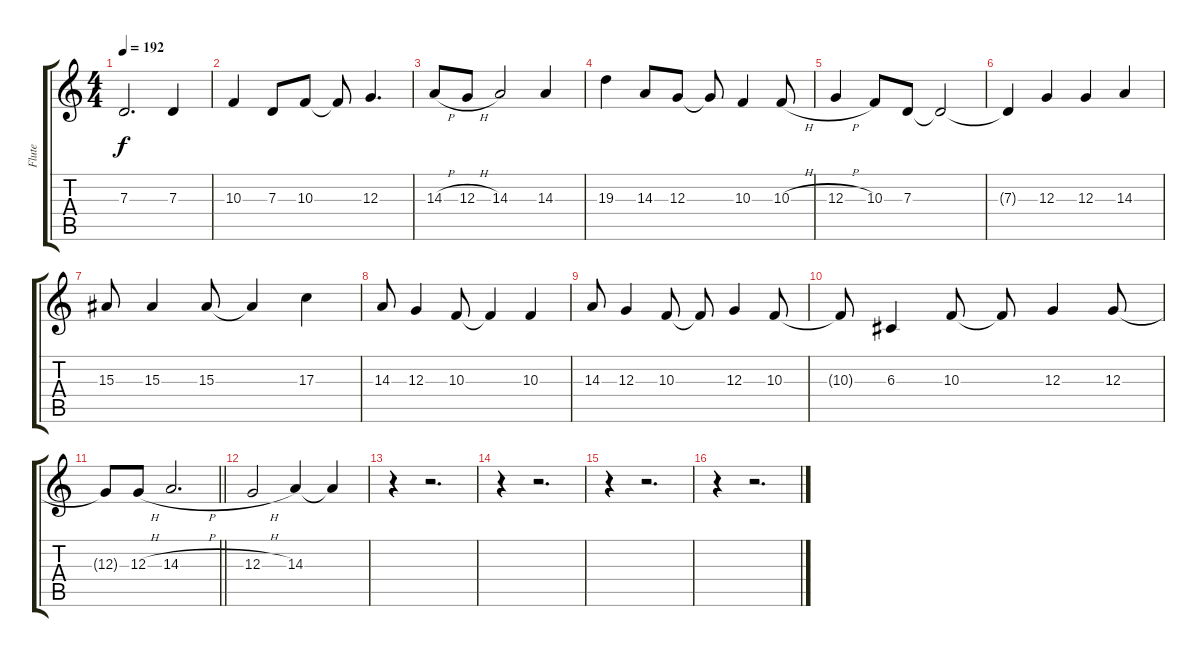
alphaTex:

\track ("Flute" "Flute") {instrument flute}
\staff {score tabs}
\tuning (E4 B3 G3 D3 A2 E2) {hide}
\ts (4 4)
\tempo 192
\clef g2
\ks c
7.3.2{d dy f} 7.3.4 |
10.3.4 7.3.8 10.3.8 10.3{t}.8 12.3.4{d} |
14.3{h}.8 12.3{h}.8 14.3.2 14.3.4 |
19.3.4 14.3.8 12.3.8 12.3{t}.8 10.3.4 10.3{h}.8 |
12.3{h}.4 10.3.8 7.3.8 7.3{t}.2 |
7.3{t}.4 12.3.4 12.3.4 14.3.4 |
15.3.8 15.3.4 15.3.8 15.3{t}.4 17.3.4 |
14.3.8 12.3.4 10.3.8 10.3{t}.4 10.3.4 |
14.3.8 12.3.4 10.3.8 10.3{t}.8 12.3.4 10.3.8 |
10.3{t}.8 6.3.4 10.3.8 10.3{t}.8 12.3.4 12.3.8 |
\barLineRight lightlight
12.3{t}.8 12.3{h}.8 14.3{h}.2{d} |
12.3{h}.2 14.3.4 14.3{t}.4 |
r.4 r.2{d} |
r.4 r.2{d} |
r.4 r.2{d} |
r.4 r.2{d}
